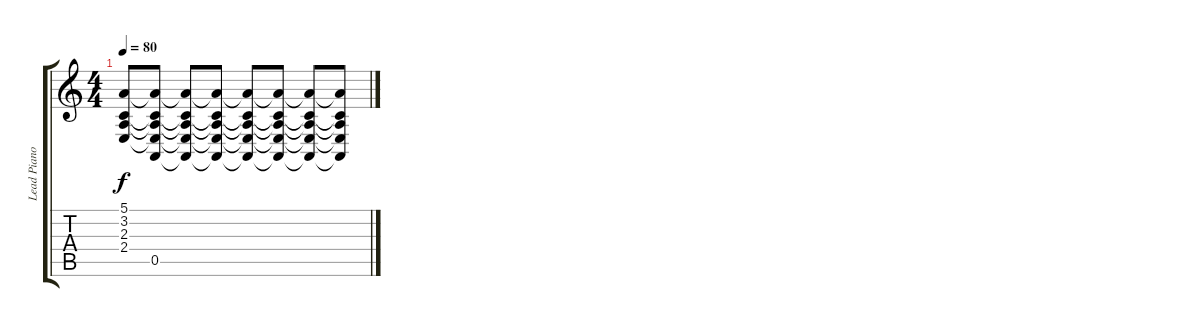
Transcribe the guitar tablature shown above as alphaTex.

\track ("Lead Piano" "Lead Piano") {instrument acousticgrandpiano}
\staff {score tabs}
\tuning (E4 A3 G3 D3 A2 E2) {hide}
\ts (4 4)
\tempo 80
\clef g2
\ks c
(5.1 3.2 2.3 2.4).8{dy f} (5.1{t} 3.2{t} 2.3{t} 2.4{t} 0.5).8 (5.1{t} 3.2{t} 2.3{t} 2.4{t} 0.5{t}).8 (5.1{t} 3.2{t} 2.3{t} 2.4{t} 0.5{t}).8 (5.1{t} 3.2{t} 2.3{t} 2.4{t} 0.5{t}).8 (5.1{t} 3.2{t} 2.3{t} 2.4{t} 0.5{t}).8 (5.1{t} 3.2{t} 2.3{t} 2.4{t} 0.5{t}).8 (5.1{t} 3.2{t} 2.3{t} 2.4{t} 0.5{t}).8
